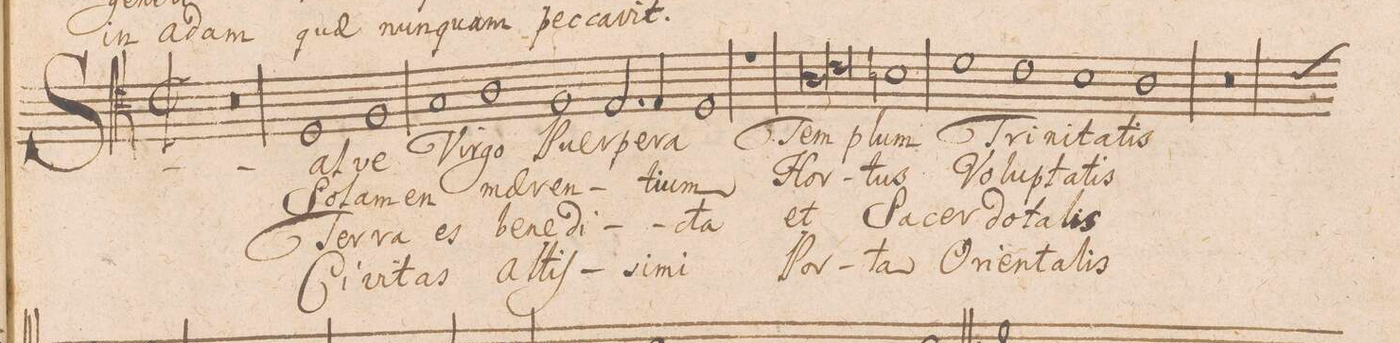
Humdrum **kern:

**kern	**text	**text	**text	**text
*I"TENOR.	*	*	*	*
*clefC4	*	*	*	*
*k[]	*	*	*	*
*met(C|)	*	*	*	*
*M2/1	*	*	*	*
0r	.	.	.	.
=2-	=2-	=2-	=2-	=2-
*	*null	*null	*null	*null
1D	Sal-	So-	Ter-	Ci-
1F	-ve	-la-	-ra	-vi-
=3-	=3-	=3-	=3-	=3-
1G	Vir-	-men	es	-tas
1A	-go	mae-	be-	al-
=4-	=4-	=4-	=4-	=4-
1F	Pu-	-ren-	-ne-	-tiſ-
2.E/	-er-	.	-di-	.
4E/	-pe-	-ti-	.	-si-
=5-	=5-	=5-	=5-	=5-
1D	-ra	-um	-cta	-mi
1re	.	.	.	.
=6-	=6-	=6-	=6-	=6-
*lig	*	*	*	*
1A	Tem-	Hor-	et	Por-
1c	.	.	.	.
*Xlig	*	*	*	*
=7-	=7-	=7-	=7-	=7-
1B	-plum	-tus	Sa-	-ta
1d	Tri-	Vo-	-cer-	O-
=8-	=8-	=8-	=8-	=8-
1c	-ni-	-lup-	-do-	-rien-
1B	-ta-	-ta-	-ta-	-ta-
=9-	=9-	=9-	=9-	=9-
1A	-tis	tis	lis	lis
0r	.	.	.	.
=10-	=10-	=10-	=10-	=10-
*custos:c	*	*	*	*
*-	*-	*-	*-	*-
